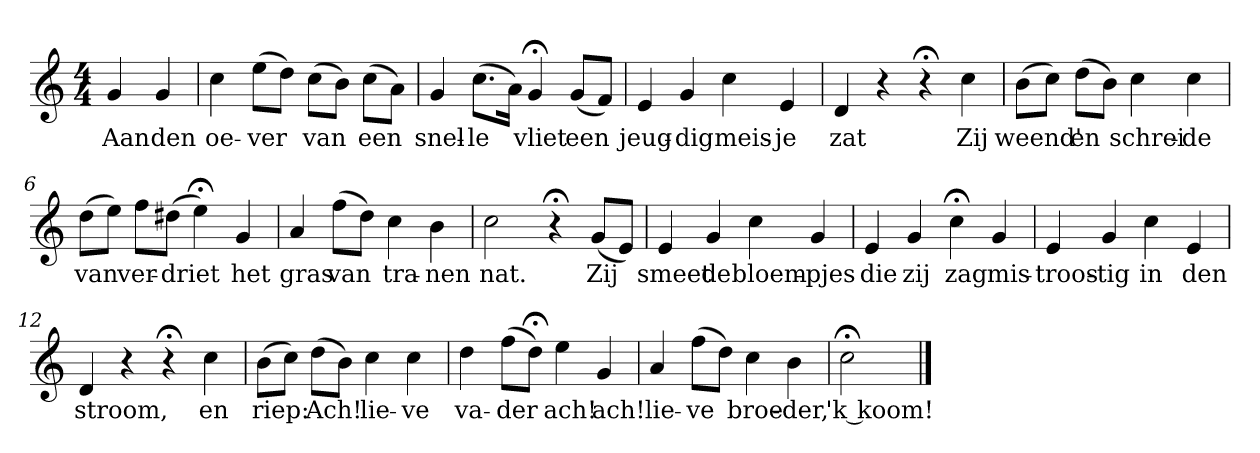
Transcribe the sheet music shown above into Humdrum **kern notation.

**kern	**text
*part1	*part1
*staff1	*staff1
*k[]	*
*C:	*
*M4/4	*
*MM120	*
=	=
4g	Aan
4g	den
=1	=1
4cc	oe-
(8eeL	-ver
8ddJ)	.
(8ccL	van
8bJ)	.
(8ccL	een
8aJ)	.
=2	=2
4g	snel-
(8.ccL	-le
16aJk)	.
4g;<	vliet
(8gL	een
8fJ)	.
=3	=3
4e	jeug-
4g	-dig
4cc	meis-
4e	-je
=4	=4
4d	zat
4r	.
4r;<	.
4cc	Zij
=5	=5
(8bL	weend'
8ccJ)	.
(8ddL	en
8bJ)	.
4cc	schrei-
4cc	-de
=6	=6
(8ddL	van
8eeJ)	.
8ffL	ver-
(8dd#XJ	-driet
4ee;<)	.
4g	het
=7	=7
4a	gras
(8ffL	van
8ddJ)	.
4cc	tra-
4b	-nen
=8	=8
2cc	nat.
4r;<	.
(8gL	Zij
8eJ)	.
=9	=9
4e	smeet
4g	de
4cc	bloem-
4g	-pjes
=10	=10
4e	die
4g	zij
4cc;<	zag
4g	mis-
=11	=11
4e	-troos-
4g	-tig
4cc	in
4e	den
=12	=12
4d	stroom,
4r	.
4r;<	.
4cc	en
=13	=13
(8bL	riep:
8ccJ)	.
(8ddL	Ach!
8bJ)	.
4cc	lie-
4cc	-ve
=14	=14
4dd	va-
(8ffL	-der
8dd;<J)	.
4ee	ach!
4g	ach!
=15	=15
4a	lie-
(8ffL	-ve
8ddJ)	.
4cc	broe-
4b	-der,
=16	=16
2cc;<	'k koom!
==	==
*-	*-
